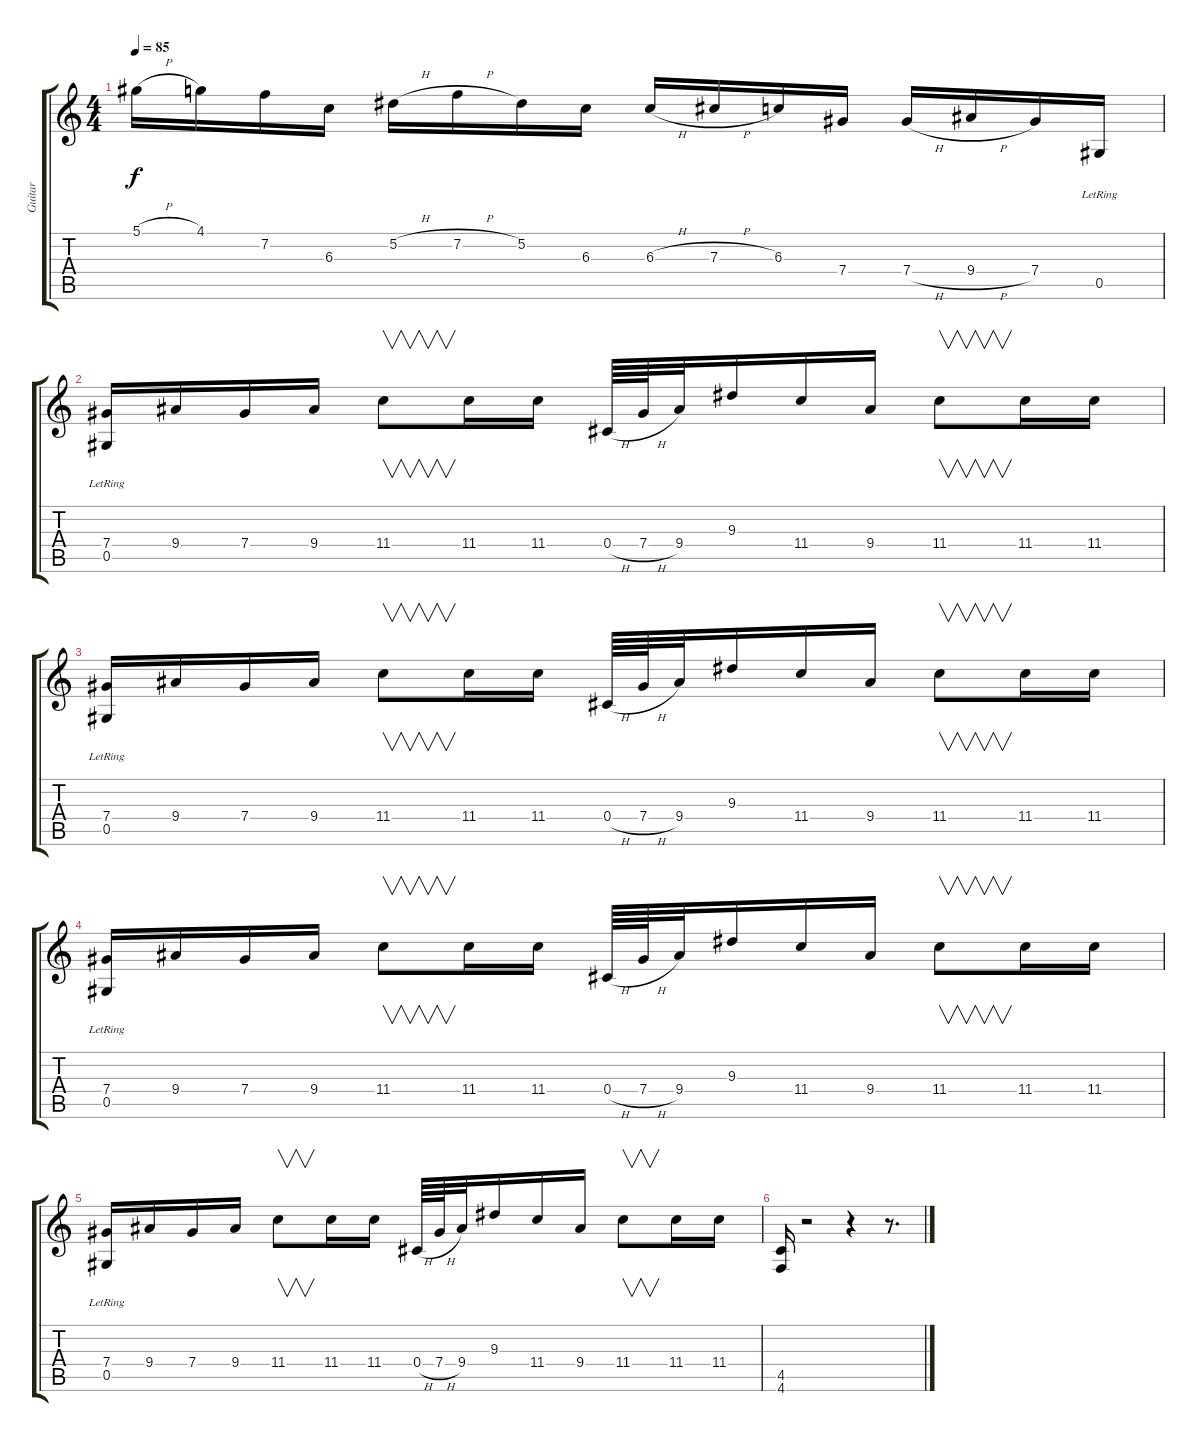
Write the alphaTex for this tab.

\track ("Guitar" "Guitar") {instrument distortionguitar}
\staff {score tabs}
\tuning (Eb4 Bb3 Gb3 Db3 Ab2 Db2) {hide}
\ts (4 4)
\tempo 85
\clef g2
\ks c
5.1{h}.16{dy f} 4.1.16 7.2.16 6.3.16 5.2{h}.16 7.2{h}.16 5.2.16 6.3.16 6.3{h}.16 7.3{h}.16 6.3.16 7.4.16 7.4{h}.16 9.4{h}.16 7.4.16 0.5{lr}.16 |
(7.4 0.5{lr}).16{volume 3} 9.4.16 7.4.16 9.4.16 11.4.8{v} 11.4.16 11.4.16 0.4{h}.64 7.4{h}.64 9.4.32 9.3.16 11.4.16 9.4.16 11.4.8{v} 11.4.16 11.4.16 |
(7.4 0.5{lr}).16 9.4.16 7.4.16 9.4.16 11.4.8{v} 11.4.16 11.4.16 0.4{h}.64 7.4{h}.64 9.4.32 9.3.16 11.4.16 9.4.16 11.4.8{v} 11.4.16 11.4.16 |
(7.4 0.5{lr}).16{volume 1} 9.4.16 7.4.16 9.4.16 11.4.8{v} 11.4.16 11.4.16 0.4{h}.64 7.4{h}.64 9.4.32 9.3.16 11.4.16 9.4.16 11.4.8{v} 11.4.16 11.4.16 |
(7.4 0.5{lr}).16 9.4.16 7.4.16 9.4.16 11.4.8{v} 11.4.16 11.4.16 0.4{h}.64 7.4{h}.64 9.4.32 9.3.16 11.4.16 9.4.16 11.4.8{v} 11.4.16 11.4.16 |
(4.5 4.6).16 r.2 r.4 r.8{d}
